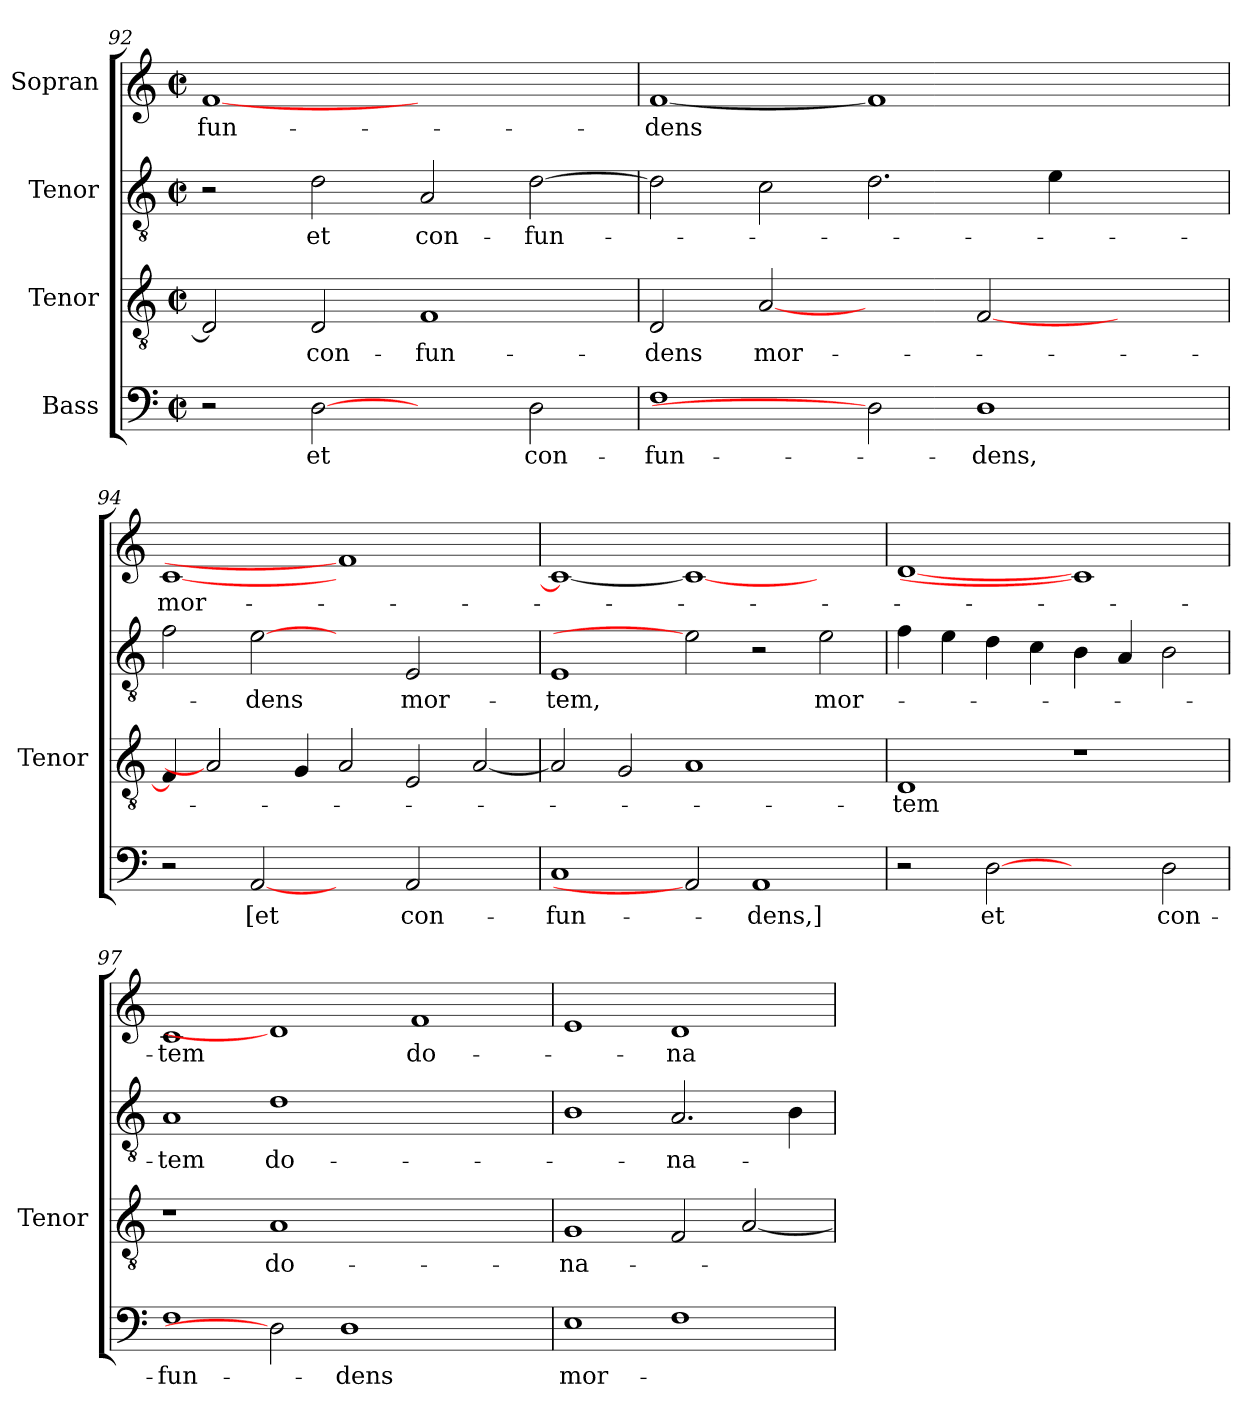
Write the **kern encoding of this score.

**kern	**text	**kern	**text	**kern	**text	**kern	**text
*part4	*part4	*part3	*part3	*part2	*part2	*part1	*part1
*staff4	*staff4	*staff3	*staff3	*staff2	*staff2	*staff1	*staff1
*I"Bass	*	*I"Tenor	*	*I"Tenor	*	*I"Sopran	*
*	*	*I'Tenor	*	*	*	*	*
!!LO:LB:g=z
*clefF4	*	*clefGv2	*	*clefGv2	*	*clefG2	*
*	*	*ITrd7c12	*	*ITrd7c12	*	*	*
*k[]	*	*k[]	*	*k[]	*	*k[]	*
*M2/2	*	*M2/2	*	*M2/2	*	*M2/2	*
*met(c|)	*	*met(c|)	*	*met(c|)	*	*met(c|)	*
=92	=92	=92	=92	=92	=92	=92	=92
!	!	!	!	!	!	!	!LO:LY:b:color=#000000
2r	.	2DDi/]	.	2r	.	[1fi	-fun-
!	!LO:LY:b:color=#000000	!	!	!	!	!	!
!	!	!	!LO:LY:b:color=#000000	!	!	!	!
!	!	!	!	!	!LO:LY:b:color=#000000	!	!
[2Di	et	2DDi/	con-	2Di\	et	.	.
!	!	!	!LO:LY:b:color=#000000	!	!	!	!
!	!	!	!	!	!LO:LY:b:color=#000000	!	!
2ryy	.	1FFi	-fun-	2AAi/	con-	1ryy	.
!	!LO:LY:b:color=#000000	!	!	!	!	!	!
!	!	!	!	!	!LO:LY:b:color=#000000	!	!
2Di\	con-	.	.	[>2Di\	-fun-	.	.
=93	=93	=93	=93	=93	=93	=93	=93
!	!LO:LY:b:color=#000000	!	!	!	!	!	!
!	!	!	!LO:LY:b:color=#000000	!	!	!	!
!	!	!	!	!	!	!	!LO:LY:b:color=#000000
1Fi	-fun-	2DDi/	-dens	2Di\]	.	[1fi	-dens
!	!	!	!LO:LY:b:color=#000000	!	!	!	!
.	.	[2AAi	mor-	2Ci\	.	.	.
2Di]	.	2ryy	.	2.Di\	.	1fi]	.
!	!LO:LY:b:color=#000000	!	!	!	!	!	!
1Di	-dens,	[<2FFi/	.	.	.	.	.
.	.	.	.	4Ei\	.	.	.
.	.	2ryy	.	2ryy	.	2ryy	.
=94	=94	=94	=94	=94	=94	=94	=94
!	!	!	!	!	!	!	!LO:LY:b:color=#000000
2r	.	4FFi/]	.	2Fi\	.	[<1ci	mor-
.	.	2AAi]	.	.	.	.	.
!	!LO:LY:b:color=#000000	!	!	!	!	!	!
!	!	!	!	!	!LO:LY:b:color=#000000	!	!
[2AAi	[et	.	.	[2Ei	-dens	.	.
.	.	4GGi/	.	.	.	.	.
2ryy	.	2AAi/	.	2ryy	.	1fi]	.
!	!LO:LY:b:color=#000000	!	!	!	!	!	!
!	!	!	!	!	!LO:LY:b:color=#000000	!	!
2AAi/	con-	2EEi/	.	2EEi/	mor-	.	.
2ryy	.	[<2AAi/	.	2ryy	.	2ryy	.
=95	=95	=95	=95	=95	=95	=95	=95
!	!LO:LY:b:color=#000000	!	!	!	!	!	!
!	!	!	!	!	!LO:LY:b:color=#000000	!	!
1Ci	-fun-	2AAi/]	.	1EEi	-tem,	1ci_<	.
.	.	2GGi/	.	.	.	.	.
2AAi]	.	1AAi	.	2Ei]	.	1ci_	.
!	!LO:LY:b:color=#000000	!	!	!	!	!	!
1AAi	-dens,]	.	.	2r	.	.	.
!	!	!	!	!	!LO:LY:b:color=#000000	!	!
.	.	2ryy	.	2Ei\	mor-	2ryy	.
=96	=96	=96	=96	=96	=96	=96	=96
!	!	!	!LO:LY:b:color=#000000	!	!	!	!
2r	.	1DDi	-tem	4Fi\	.	[1di	.
.	.	.	.	4Ei\	.	.	.
!	!LO:LY:b:color=#000000	!	!	!	!	!	!
[2Di	et	.	.	4Di\	.	.	.
.	.	.	.	4Ci\	.	.	.
2ryy	.	1r	.	4BBi\	.	1ci]	.
.	.	.	.	4AAi/	.	.	.
!	!LO:LY:b:color=#000000	!	!	!	!	!	!
2Di\	con-	.	.	2BBi\	.	.	.
=97	=97	=97	=97	=97	=97	=97	=97
!	!LO:LY:b:color=#000000	!	!	!	!	!	!
!	!	!	!	!	!LO:LY:b:color=#000000	!	!
!	!	!	!	!	!	!	!LO:LY:b:color=#000000
1Fi	-fun-	1r	.	1AAi	-tem	1ci	-tem
!	!	!	!LO:LY:b:color=#000000	!	!	!	!
!	!	!	!	!	!LO:LY:b:color=#000000	!	!
2Di]	.	1AAi	do-	1Di	do-	1di]	.
!	!LO:LY:b:color=#000000	!	!	!	!	!	!
1Di	-dens	.	.	.	.	.	.
!	!	!	!	!	!	!	!LO:LY:b:color=#000000
.	.	1ryy	.	1ryy	.	1fi	do-
2ryy	.	.	.	.	.	.	.
=98	=98	=98	=98	=98	=98	=98	=98
!	!LO:LY:b:color=#000000	!	!	!	!	!	!
!	!	!	!LO:LY:b:color=#000000	!	!	!	!
1Ei	mor-	1GGi	-na-	1BBi	.	1ei	.
!	!	!	!	!	!LO:LY:b:color=#000000	!	!
!	!	!	!	!	!	!	!LO:LY:b:color=#000000
1Fi	.	2FFi/	.	2.AAi/	-na-	1di	-na-
.	.	[<2AAi/	.	.	.	.	.
.	.	.	.	4BBi\	.	.	.
=	=	=	=	=	=	=	=
*-	*-	*-	*-	*-	*-	*-	*-
